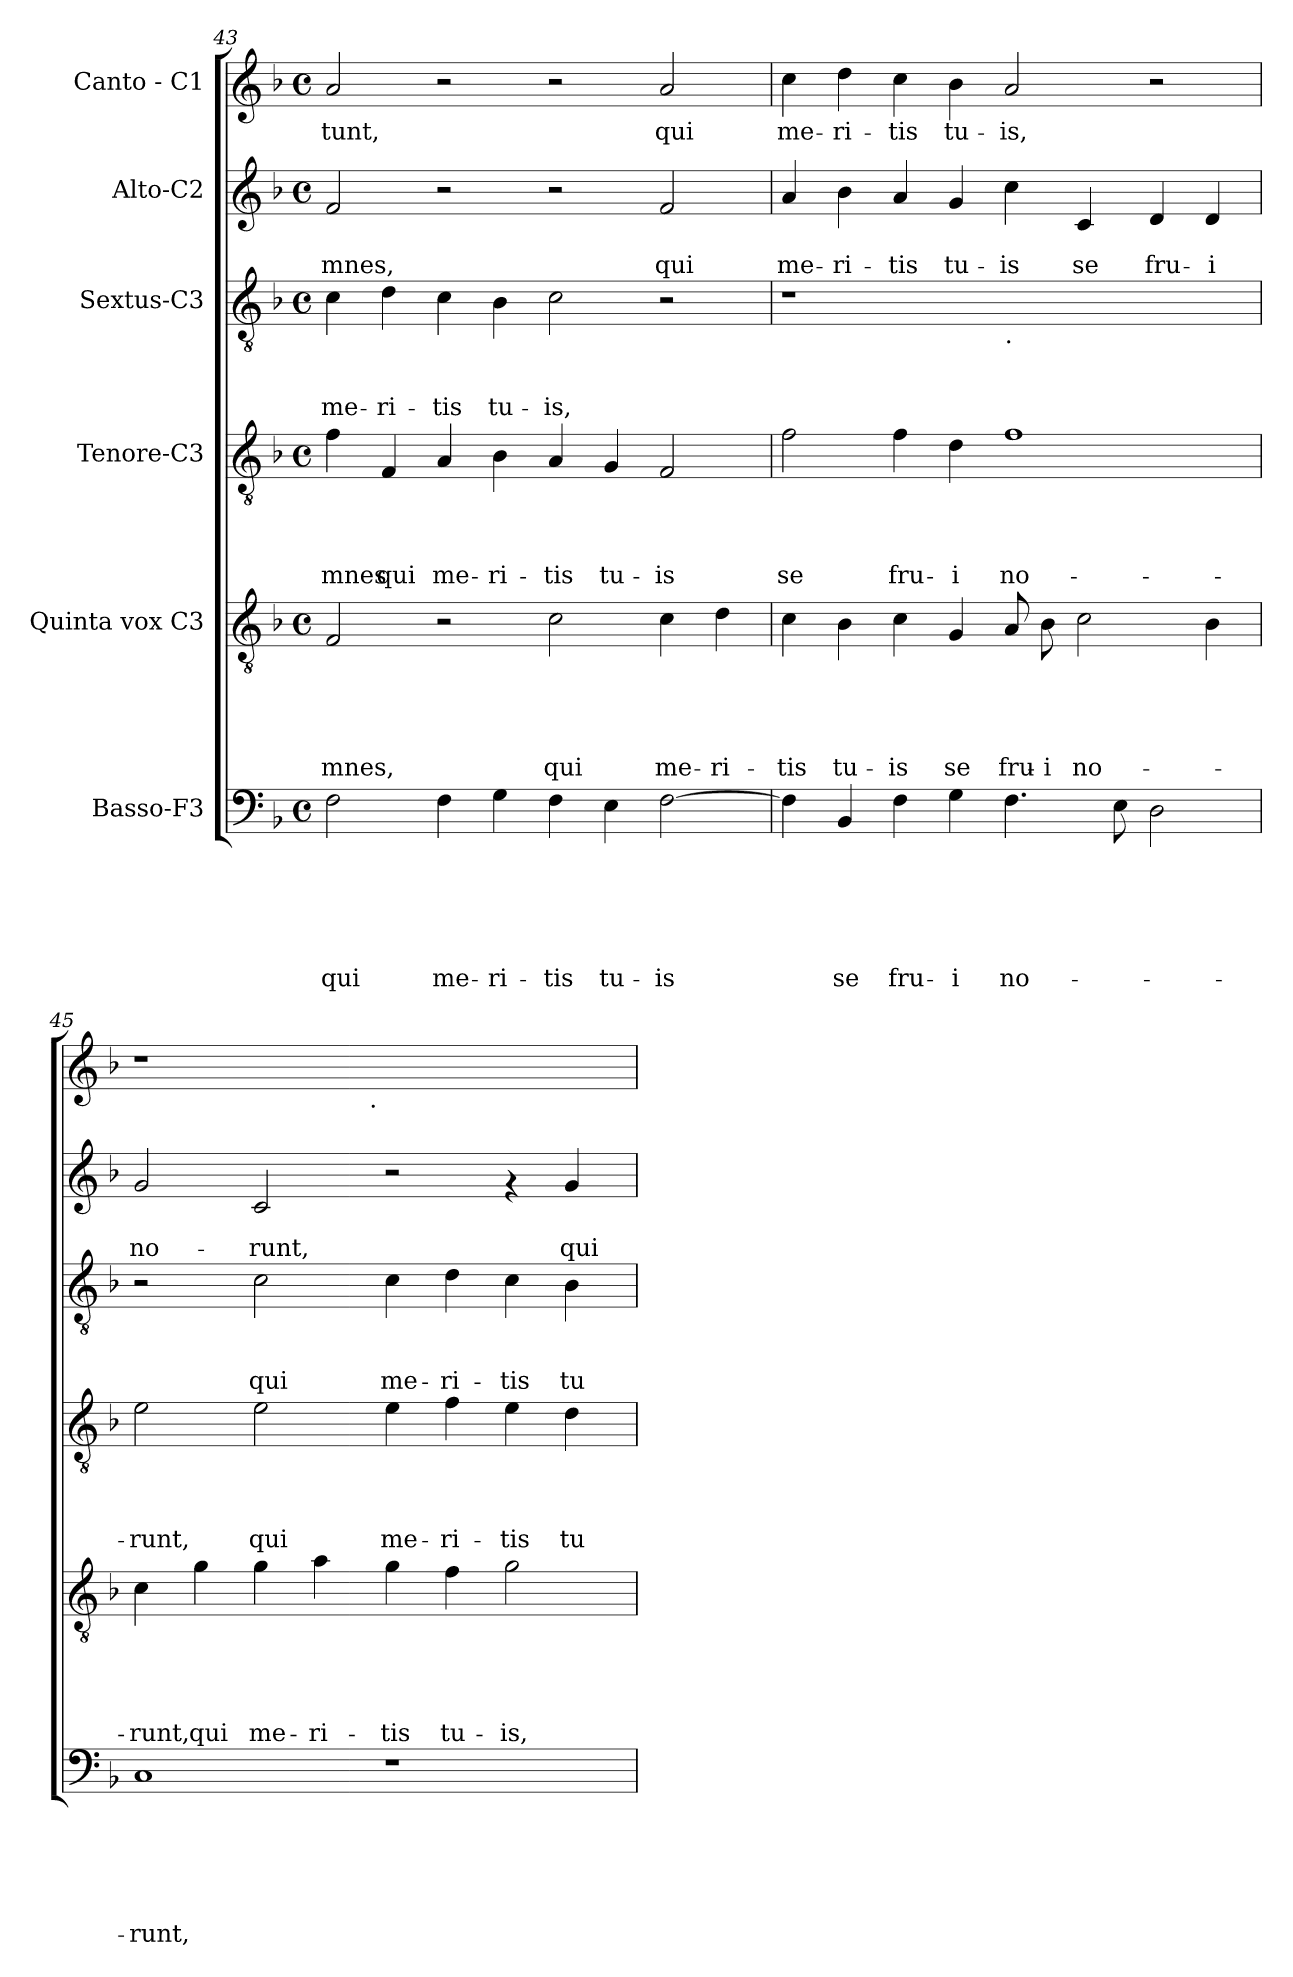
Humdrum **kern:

**kern	**text	**text	**text	**text	**text	**text	**kern	**text	**text	**text	**text	**text	**kern	**text	**text	**text	**text	**kern	**text	**text	**text	**kern	**text	**text	**kern	**text
*part6	*part6	*part6	*part6	*part6	*part6	*part6	*part5	*part5	*part5	*part5	*part5	*part5	*part4	*part4	*part4	*part4	*part4	*part3	*part3	*part3	*part3	*part2	*part2	*part2	*part1	*part1
*staff6	*staff6	*staff6	*staff6	*staff6	*staff6	*staff6	*staff5	*staff5	*staff5	*staff5	*staff5	*staff5	*staff4	*staff4	*staff4	*staff4	*staff4	*staff3	*staff3	*staff3	*staff3	*staff2	*staff2	*staff2	*staff1	*staff1
*I"Basso-F3	*	*	*	*	*	*	*I"Quinta vox C3	*	*	*	*	*	*I"Tenore-C3	*	*	*	*	*I"Sextus-C3	*	*	*	*I"Alto-C2	*	*	*I"Canto - C1	*
!!LO:PB:g=z
*clefF4	*	*	*	*	*	*	*clefGv2	*	*	*	*	*	*clefGv2	*	*	*	*	*clefGv2	*	*	*	*clefG2	*	*	*clefG2	*
*k[b-]	*	*	*	*	*	*	*k[b-]	*	*	*	*	*	*k[b-]	*	*	*	*	*k[b-]	*	*	*	*k[b-]	*	*	*k[b-]	*
*F:	*	*	*	*	*	*	*F:	*	*	*	*	*	*F:	*	*	*	*	*F:	*	*	*	*F:	*	*	*F:	*
*M4/4	*	*	*	*	*	*	*M4/4	*	*	*	*	*	*M4/4	*	*	*	*	*M4/4	*	*	*	*M4/4	*	*	*M4/4	*
*met(c)	*	*	*	*	*	*	*met(c)	*	*	*	*	*	*met(c)	*	*	*	*	*met(c)	*	*	*	*met(c)	*	*	*met(c)	*
=43	=43	=43	=43	=43	=43	=43	=43	=43	=43	=43	=43	=43	=43	=43	=43	=43	=43	=43	=43	=43	=43	=43	=43	=43	=43	=43
!	!	!	!	!	!	!LO:LY:b	!	!	!	!	!	!LO:LY:b	!	!	!	!	!LO:LY:b	!	!	!	!LO:LY:b	!	!	!LO:LY:b	!	!LO:LY:b
2F\	.	.	.	.	.	qui	2F/	.	.	.	.	mnes,	4f\	.	.	.	-mnes	4c\	.	.	me-	2f/	.	mnes,	2a/	-tunt,
!	!	!	!	!	!	!	!	!	!	!	!	!	!	!	!	!	!LO:LY:b	!	!	!	!LO:LY:b	!	!	!	!	!
.	.	.	.	.	.	.	.	.	.	.	.	.	4F/	.	.	.	qui	4d\	.	.	-ri-	.	.	.	.	.
!	!	!	!	!	!	!LO:LY:b	!	!	!	!	!	!	!	!	!	!	!LO:LY:b	!	!	!	!LO:LY:b	!	!	!	!	!
4F\	.	.	.	.	.	me-	2r	.	.	.	.	.	4A/	.	.	.	me-	4c\	.	.	-tis	2r	.	.	2r	.
!	!	!	!	!	!	!LO:LY:b	!	!	!	!	!	!	!	!	!	!	!LO:LY:b	!	!	!	!LO:LY:b	!	!	!	!	!
4G\	.	.	.	.	.	-ri-	.	.	.	.	.	.	4B-\	.	.	.	-ri-	4B-\	.	.	tu-	.	.	.	.	.
!	!	!	!	!	!	!LO:LY:b	!	!	!	!	!	!LO:LY:b	!	!	!	!	!LO:LY:b	!	!	!	!LO:LY:b	!	!	!	!	!
4F\	.	.	.	.	.	-tis	2c\	.	.	.	.	qui	4A/	.	.	.	-tis	2c\	.	.	-is,	2r	.	.	2r	.
!	!	!	!	!	!	!LO:LY:b	!	!	!	!	!	!	!	!	!	!	!LO:LY:b	!	!	!	!	!	!	!	!	!
4E\	.	.	.	.	.	tu-	.	.	.	.	.	.	4G/	.	.	.	tu-	.	.	.	.	.	.	.	.	.
!	!	!	!	!	!	!LO:LY:b	!	!	!	!	!	!LO:LY:b	!	!	!	!	!LO:LY:b	!	!	!	!	!	!	!LO:LY:b	!	!LO:LY:b
[>2F\	.	.	.	.	.	-is	4c\	.	.	.	.	me-	2F/	.	.	.	-is	2r	.	.	.	2f/	.	qui	2a/	qui
!	!	!	!	!	!	!	!	!	!	!	!	!LO:LY:b	!	!	!	!	!	!	!	!	!	!	!	!	!	!
.	.	.	.	.	.	.	4d\	.	.	.	.	-ri-	.	.	.	.	.	.	.	.	.	.	.	.	.	.
=44	=44	=44	=44	=44	=44	=44	=44	=44	=44	=44	=44	=44	=44	=44	=44	=44	=44	=44	=44	=44	=44	=44	=44	=44	=44	=44
!	!	!	!	!	!	!	!	!	!	!	!	!LO:LY:b	!	!	!	!	!LO:LY:b	!	!	!	!	!	!	!LO:LY:b	!	!LO:LY:b
4F\]	.	.	.	.	.	.	4c\	.	.	.	.	-tis	2f\	.	.	.	se	1r	.	.	.	4a/	.	me-	4cc\	me-
!	!	!	!	!	!	!LO:LY:b	!	!	!	!	!	!LO:LY:b	!	!	!	!	!	!	!	!	!	!	!	!LO:LY:b	!	!LO:LY:b
4BB-/	.	.	.	.	.	se	4B-\	.	.	.	.	tu-	.	.	.	.	.	.	.	.	.	4b-\	.	-ri-	4dd\	-ri-
!	!	!	!	!	!	!LO:LY:b	!	!	!	!	!	!LO:LY:b	!	!	!	!	!LO:LY:b	!	!	!	!	!	!	!LO:LY:b	!	!LO:LY:b
4F\	.	.	.	.	.	fru-	4c\	.	.	.	.	-is	4f\	.	.	.	fru-	.	.	.	.	4a/	.	-tis	4cc\	-tis
!	!	!	!	!	!	!LO:LY:b	!	!	!	!	!	!LO:LY:b	!	!	!	!	!LO:LY:b	!	!	!	!	!	!	!LO:LY:b	!	!LO:LY:b
4G\	.	.	.	.	.	-i	4G/	.	.	.	.	se	4d\	.	.	.	-i	.	.	.	.	4g/	.	tu-	4b-\	tu-
!	!	!	!	!	!	!	!	!	!	!	!	!	!	!	!	!	!	!LO:TX:b:t=.	!	!	!	!	!	!	!	!
!	!	!	!	!	!	!LO:LY:b	!	!	!	!	!	!LO:LY:b	!	!	!	!	!LO:LY:b	!	!	!	!	!	!	!LO:LY:b	!	!LO:LY:b
4.F\	.	.	.	.	.	no-	8A/	.	.	.	.	fru-	1f	.	.	.	no-	1ryy	.	.	.	4cc\	.	-is	2a/	-is,
!	!	!	!	!	!	!	!	!	!	!	!	!LO:LY:b	!	!	!	!	!	!	!	!	!	!	!	!	!	!
.	.	.	.	.	.	.	8B-\	.	.	.	.	-i	.	.	.	.	.	.	.	.	.	.	.	.	.	.
!	!	!	!	!	!	!	!	!	!	!	!	!LO:LY:b	!	!	!	!	!	!	!	!	!	!	!	!LO:LY:b	!	!
.	.	.	.	.	.	.	2c\	.	.	.	.	no-	.	.	.	.	.	.	.	.	.	4c/	.	se	.	.
8E\	.	.	.	.	.	.	.	.	.	.	.	.	.	.	.	.	.	.	.	.	.	.	.	.	.	.
!	!	!	!	!	!	!	!	!	!	!	!	!	!	!	!	!	!	!	!	!	!	!	!	!LO:LY:b	!	!
2D\	.	.	.	.	.	.	.	.	.	.	.	.	.	.	.	.	.	.	.	.	.	4d/	.	fru-	2r	.
!	!	!	!	!	!	!	!	!	!	!	!	!	!	!	!	!	!	!	!	!	!	!	!	!LO:LY:b	!	!
.	.	.	.	.	.	.	4B-\	.	.	.	.	.	.	.	.	.	.	.	.	.	.	4d/	.	-i	.	.
=45	=45	=45	=45	=45	=45	=45	=45	=45	=45	=45	=45	=45	=45	=45	=45	=45	=45	=45	=45	=45	=45	=45	=45	=45	=45	=45
!	!	!	!	!	!	!LO:LY:b	!	!	!	!	!	!LO:LY:b	!	!	!	!	!LO:LY:b	!	!	!	!	!	!	!LO:LY:b	!	!
*	*	*	*	*	*	*	*	*	*	*	*	*	*	*	*	*	*	*	*	*	*	*	*	*	*^	*
1C	.	.	.	.	.	-runt,	4c\	.	.	.	.	-runt,	2e\	.	.	.	-runt,	2r	.	.	.	2g/	.	no-	1r	2ryy	.
!	!	!	!	!	!	!	!	!	!	!	!	!LO:LY:b	!	!	!	!	!	!	!	!	!	!	!	!	!	!	!
.	.	.	.	.	.	.	4g\	.	.	.	.	qui	.	.	.	.	.	.	.	.	.	.	.	.	.	.	.
!	!	!	!	!	!	!	!	!	!	!	!	!LO:LY:b	!	!	!	!	!LO:LY:b	!	!	!	!LO:LY:b	!	!	!LO:LY:b	!	!	!
.	.	.	.	.	.	.	4g\	.	.	.	.	me-	2e\	.	.	.	qui	2c\	.	.	qui	2c/	.	-runt,	.	4...ryy	.
!	!	!	!	!	!	!	!	!	!	!	!	!LO:LY:b	!	!	!	!	!	!	!	!	!	!	!	!	!	!	!
.	.	.	.	.	.	.	4a\	.	.	.	.	-ri-	.	.	.	.	.	.	.	.	.	.	.	.	.	.	.
!	!	!	!	!	!	!	!	!	!	!	!	!	!	!	!	!	!	!	!	!	!	!	!	!	!	!LO:TX:b:t=.	!
.	.	.	.	.	.	.	.	.	.	.	.	.	.	.	.	.	.	.	.	.	.	.	.	.	.	1ryy	.
!	!	!	!	!	!	!	!	!	!	!	!	!LO:LY:b	!	!	!	!	!LO:LY:b	!	!	!	!LO:LY:b	!	!	!	!	!	!
1r	.	.	.	.	.	.	4g\	.	.	.	.	-tis	4e\	.	.	.	me-	4c\	.	.	me-	2r	.	.	1ryy	.	.
!	!	!	!	!	!	!	!	!	!	!	!	!LO:LY:b	!	!	!	!	!LO:LY:b	!	!	!	!LO:LY:b	!	!	!	!	!	!
.	.	.	.	.	.	.	4f\	.	.	.	.	tu-	4f\	.	.	.	-ri-	4d\	.	.	-ri-	.	.	.	.	.	.
!	!	!	!	!	!	!	!	!	!	!	!	!LO:LY:b	!	!	!	!	!LO:LY:b	!	!	!	!LO:LY:b	!	!	!	!	!	!
.	.	.	.	.	.	.	2g\	.	.	.	.	-is,	4e\	.	.	.	-tis	4c\	.	.	-tis	4rf	.	.	.	.	.
!	!	!	!	!	!	!	!	!	!	!	!	!	!	!	!	!	!LO:LY:b	!	!	!	!LO:LY:b	!	!	!LO:LY:b	!	!	!
.	.	.	.	.	.	.	.	.	.	.	.	.	4d\	.	.	.	tu-	4B-\	.	.	tu-	4g/	.	qui	.	.	.
.	.	.	.	.	.	.	.	.	.	.	.	.	.	.	.	.	.	.	.	.	.	.	.	.	.	32ryy	.
*	*	*	*	*	*	*	*	*	*	*	*	*	*	*	*	*	*	*	*	*	*	*	*	*	*v	*v	*
=	=	=	=	=	=	=	=	=	=	=	=	=	=	=	=	=	=	=	=	=	=	=	=	=	=	=
*-	*-	*-	*-	*-	*-	*-	*-	*-	*-	*-	*-	*-	*-	*-	*-	*-	*-	*-	*-	*-	*-	*-	*-	*-	*-	*-
